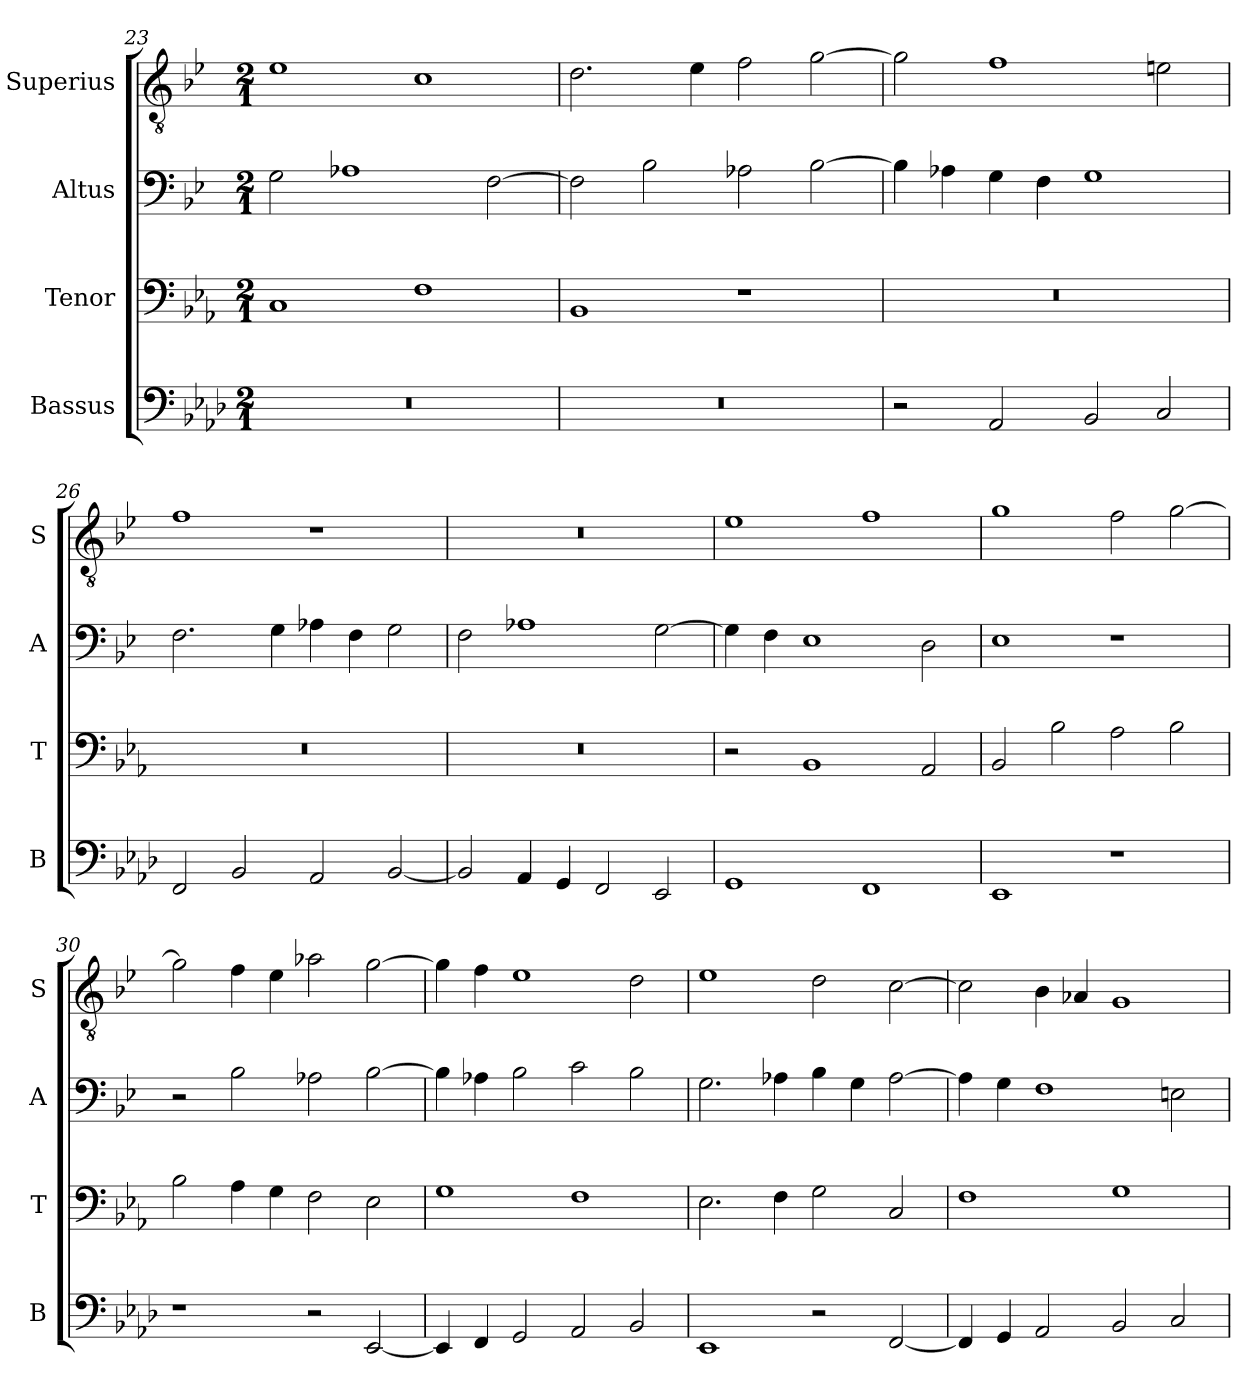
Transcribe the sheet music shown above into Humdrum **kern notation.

**kern	**kern	**kern	**kern
*part4	*part3	*part2	*part1
*staff4	*staff3	*staff2	*staff1
*I"Bassus	*I"Tenor	*I"Altus	*I"Superius
*I'B	*I'T	*I'A	*I'S
*clefF4	*clefF4	*clefF4	*clefGv2
*k[b-e-a-d-]	*k[b-e-a-]	*k[b-e-]	*k[b-e-]
*M2/1	*M2/1	*M2/1	*M2/1
=23	=23	=23	=23
0r	1C	2G\	1e-
.	.	1A-X	.
.	1F	.	1c
.	.	[2F\	.
=24	=24	=24	=24
0r	1BB-	2F\]	2.d\
.	.	2B-\	.
.	.	.	4e-\
.	1r	2A-X\	2f\
.	.	[2B-\	[2g\
=25	=25	=25	=25
2r	0r	4B-\]	2g\]
.	.	4A-X\	.
2AA-/	.	4G\	1f
.	.	4F\	.
2BB-/	.	1G	.
2C/	.	.	2en\
=26	=26	=26	=26
2FF/	0r	2.F\	1f
2BB-/	.	.	.
.	.	4G\	.
2AA-/	.	4A-X\	1r
.	.	4F\	.
[2BB-/	.	2G\	.
=27	=27	=27	=27
2BB-/]	0r	2F\	0r
4AA-/	.	1A-X	.
4GG/	.	.	.
2FF/	.	.	.
2EE-/	.	[2G\	.
=28	=28	=28	=28
1GG	2r	4G\]	1e-
.	.	4F\	.
.	1BB-	1E-	.
1FF	.	.	1f
.	2AA-/	2D\	.
=29	=29	=29	=29
1EE-	2BB-/	1E-	1g
.	2B-\	.	.
1r	2A-\	1r	2f\
.	2B-\	.	[2g\
=30	=30	=30	=30
1r	2B-\	2r	2g\]
.	4A-\	2B-\	4f\
.	4G\	.	4e-\
2r	2F\	2A-X\	2a-X\
[2EE-/	2E-\	[2B-\	[2g\
=31	=31	=31	=31
4EE-/]	1G	4B-\]	4g\]
4FF/	.	4A-X\	4f\
2GG/	.	2B-\	1e-
2AA-/	1F	2c\	.
2BB-/	.	2B-\	2d\
=32	=32	=32	=32
1EE-	2.E-\	2.G\	1e-
.	4F\	4A-X\	.
2r	2G\	4B-\	2d\
.	.	4G\	.
[2FF/	2C/	[2A-\	[2c\
=33	=33	=33	=33
4FF/]	1F	4A-\]	2c\]
4GG/	.	4G\	.
2AA-/	.	1F	4B-\
.	.	.	4A-X/
2BB-/	1G	.	1G
2C/	.	2En\	.
=	=	=	=
*-	*-	*-	*-
